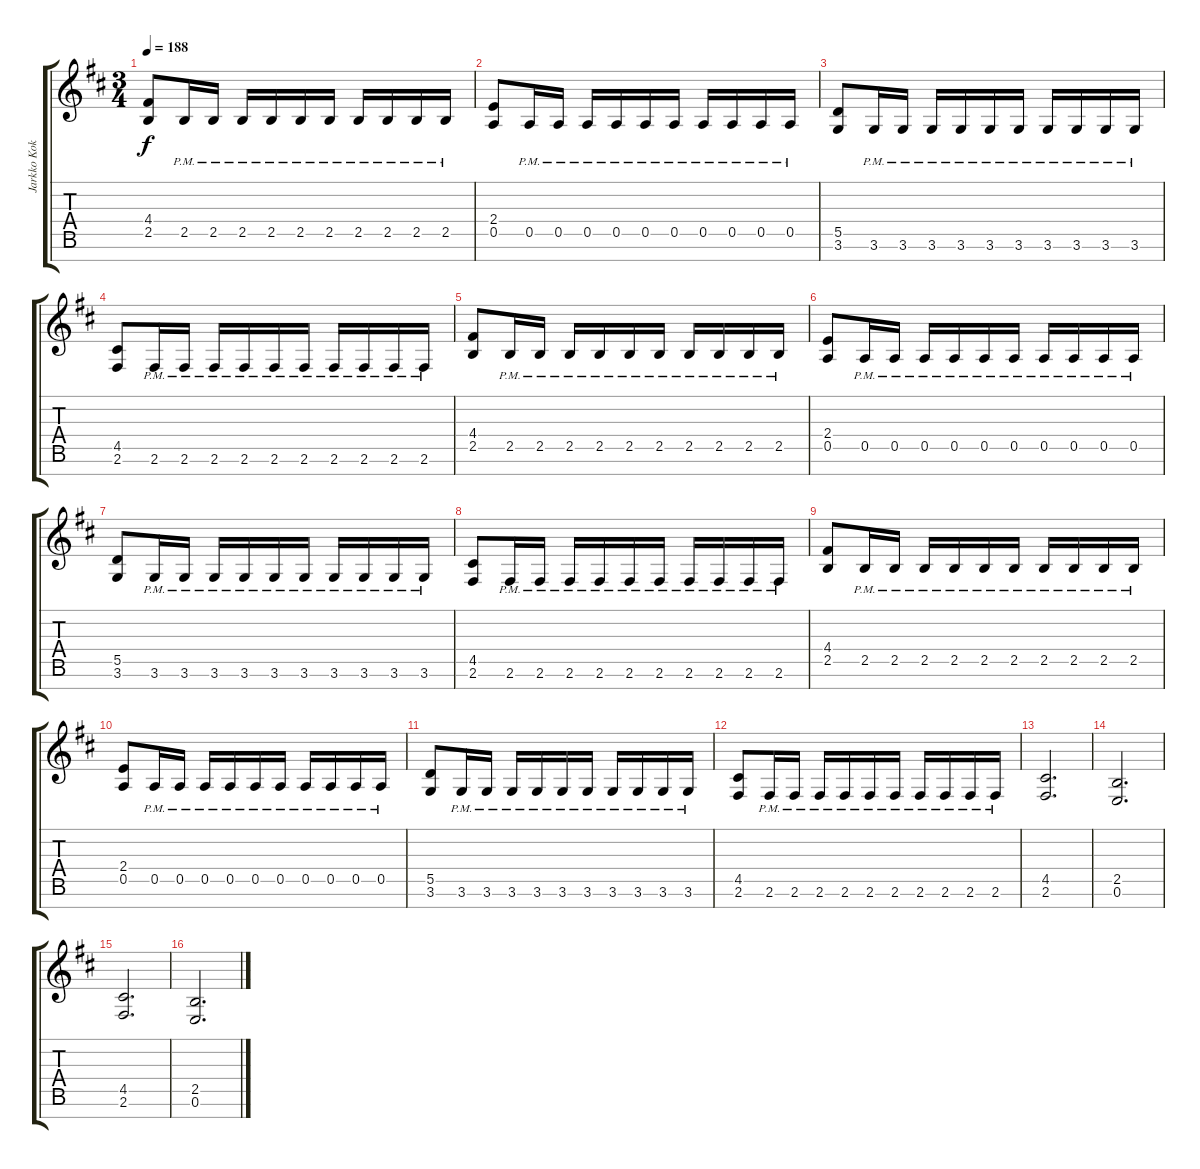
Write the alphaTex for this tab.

\track ("Jarkko Kokko (guitar)" "Jarkko Kok") {instrument distortionguitar}
\staff {score tabs}
\tuning (E4 B3 G3 D3 A2 E2 B1) {hide}
\ts (3 4)
\tempo 188
\clef g2
\ks bminor
(4.4 2.5).8{dy f} 2.5{pm}.16 2.5{pm}.16 2.5{pm}.16 2.5{pm}.16 2.5{pm}.16 2.5{pm}.16 2.5{pm}.16 2.5{pm}.16 2.5{pm}.16 2.5{pm}.16 |
(2.4 0.5).8 0.5{pm}.16 0.5{pm}.16 0.5{pm}.16 0.5{pm}.16 0.5{pm}.16 0.5{pm}.16 0.5{pm}.16 0.5{pm}.16 0.5{pm}.16 0.5{pm}.16 |
(5.5 3.6).8 3.6{pm}.16 3.6{pm}.16 3.6{pm}.16 3.6{pm}.16 3.6{pm}.16 3.6{pm}.16 3.6{pm}.16 3.6{pm}.16 3.6{pm}.16 3.6{pm}.16 |
(4.5 2.6).8 2.6{pm}.16 2.6{pm}.16 2.6{pm}.16 2.6{pm}.16 2.6{pm}.16 2.6{pm}.16 2.6{pm}.16 2.6{pm}.16 2.6{pm}.16 2.6{pm}.16 |
(4.4 2.5).8 2.5{pm}.16 2.5{pm}.16 2.5{pm}.16 2.5{pm}.16 2.5{pm}.16 2.5{pm}.16 2.5{pm}.16 2.5{pm}.16 2.5{pm}.16 2.5{pm}.16 |
(2.4 0.5).8 0.5{pm}.16 0.5{pm}.16 0.5{pm}.16 0.5{pm}.16 0.5{pm}.16 0.5{pm}.16 0.5{pm}.16 0.5{pm}.16 0.5{pm}.16 0.5{pm}.16 |
(5.5 3.6).8 3.6{pm}.16 3.6{pm}.16 3.6{pm}.16 3.6{pm}.16 3.6{pm}.16 3.6{pm}.16 3.6{pm}.16 3.6{pm}.16 3.6{pm}.16 3.6{pm}.16 |
(4.5 2.6).8 2.6{pm}.16 2.6{pm}.16 2.6{pm}.16 2.6{pm}.16 2.6{pm}.16 2.6{pm}.16 2.6{pm}.16 2.6{pm}.16 2.6{pm}.16 2.6{pm}.16 |
(4.4 2.5).8 2.5{pm}.16 2.5{pm}.16 2.5{pm}.16 2.5{pm}.16 2.5{pm}.16 2.5{pm}.16 2.5{pm}.16 2.5{pm}.16 2.5{pm}.16 2.5{pm}.16 |
(2.4 0.5).8 0.5{pm}.16 0.5{pm}.16 0.5{pm}.16 0.5{pm}.16 0.5{pm}.16 0.5{pm}.16 0.5{pm}.16 0.5{pm}.16 0.5{pm}.16 0.5{pm}.16 |
(5.5 3.6).8 3.6{pm}.16 3.6{pm}.16 3.6{pm}.16 3.6{pm}.16 3.6{pm}.16 3.6{pm}.16 3.6{pm}.16 3.6{pm}.16 3.6{pm}.16 3.6{pm}.16 |
(4.5 2.6).8 2.6{pm}.16 2.6{pm}.16 2.6{pm}.16 2.6{pm}.16 2.6{pm}.16 2.6{pm}.16 2.6{pm}.16 2.6{pm}.16 2.6{pm}.16 2.6{pm}.16 |
(4.5 2.6).2{d} |
(2.5 0.6).2{d} |
(4.5 2.6).2{d} |
(2.5 0.6).2{d}
